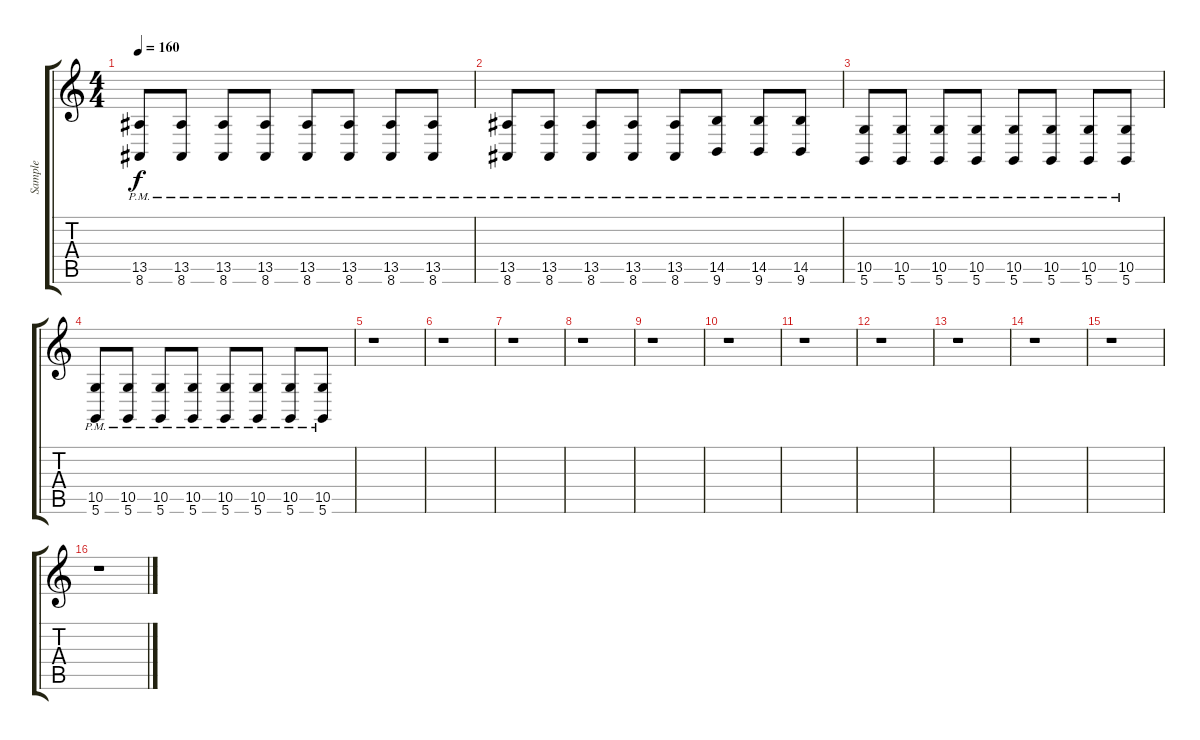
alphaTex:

\track ("Sample" "Sample") {instrument pad7halo}
\staff {score tabs}
\tuning (E4 B3 G3 D3 A2 D2) {hide}
\ts (4 4)
\tempo 160
\clef g2
\ks c
(13.5{pm} 8.6{pm}).8{dy f volume 16} (13.5{pm} 8.6{pm}).8 (13.5{pm} 8.6{pm}).8 (13.5{pm} 8.6{pm}).8 (13.5{pm} 8.6{pm}).8 (13.5{pm} 8.6{pm}).8 (13.5{pm} 8.6{pm}).8 (13.5{pm} 8.6{pm}).8 |
(13.5{pm} 8.6{pm}).8 (13.5{pm} 8.6{pm}).8 (13.5{pm} 8.6{pm}).8 (13.5{pm} 8.6{pm}).8 (13.5{pm} 8.6{pm}).8 (14.5{pm} 9.6{pm}).8 (14.5{pm} 9.6{pm}).8 (14.5{pm} 9.6{pm}).8 |
(10.5{pm} 5.6{pm}).8 (10.5{pm} 5.6{pm}).8 (10.5{pm} 5.6{pm}).8 (10.5{pm} 5.6{pm}).8 (10.5{pm} 5.6{pm}).8 (10.5{pm} 5.6{pm}).8 (10.5{pm} 5.6{pm}).8 (10.5{pm} 5.6{pm}).8 |
(10.5{pm} 5.6{pm}).8{volume 10} (10.5{pm} 5.6{pm}).8 (10.5{pm} 5.6{pm}).8 (10.5{pm} 5.6{pm}).8 (10.5{pm} 5.6{pm}).8 (10.5{pm} 5.6{pm}).8 (10.5{pm} 5.6{pm}).8 (10.5{pm} 5.6{pm}).8 |
\section ("" "")
r.1 |
r.1 |
r.1 |
r.1 |
r.1 |
r.1 |
r.1 |
r.1 |
r.1 |
r.1 |
r.1 |
r.1
